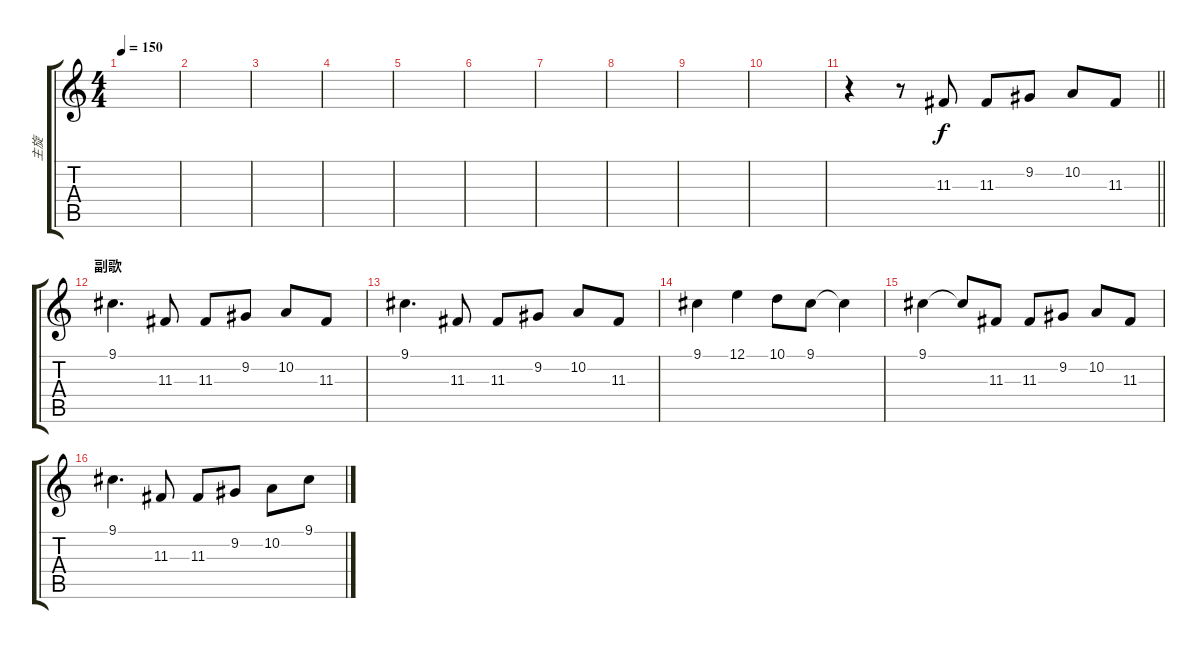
\track ("主旋" "主旋") {instrument voiceoohs}
\staff {score tabs}
\tuning (E4 B3 G3 D3 A2 E2) {hide}
\ts (4 4)
\tempo 150
\clef g2
\ks c
|
|
|
|
|
|
|
|
|
|
\barLineRight lightlight
r.4 r.8 11.3.8 11.3.8 9.2.8 10.2.8 11.3.8{txt ""} |
\section ("" "副歌")
9.1.4{d} 11.3.8 11.3.8 9.2.8 10.2.8 11.3.8 |
9.1.4{d} 11.3.8 11.3.8 9.2.8 10.2.8 11.3.8 |
9.1.4 12.1.4 10.1.8 9.1.8 9.1{t}.4 |
9.1.4 9.1{t}.8 11.3.8 11.3.8 9.2.8 10.2.8 11.3.8 |
9.1.4{d} 11.3.8 11.3.8 9.2.8 10.2.8 9.1.8
